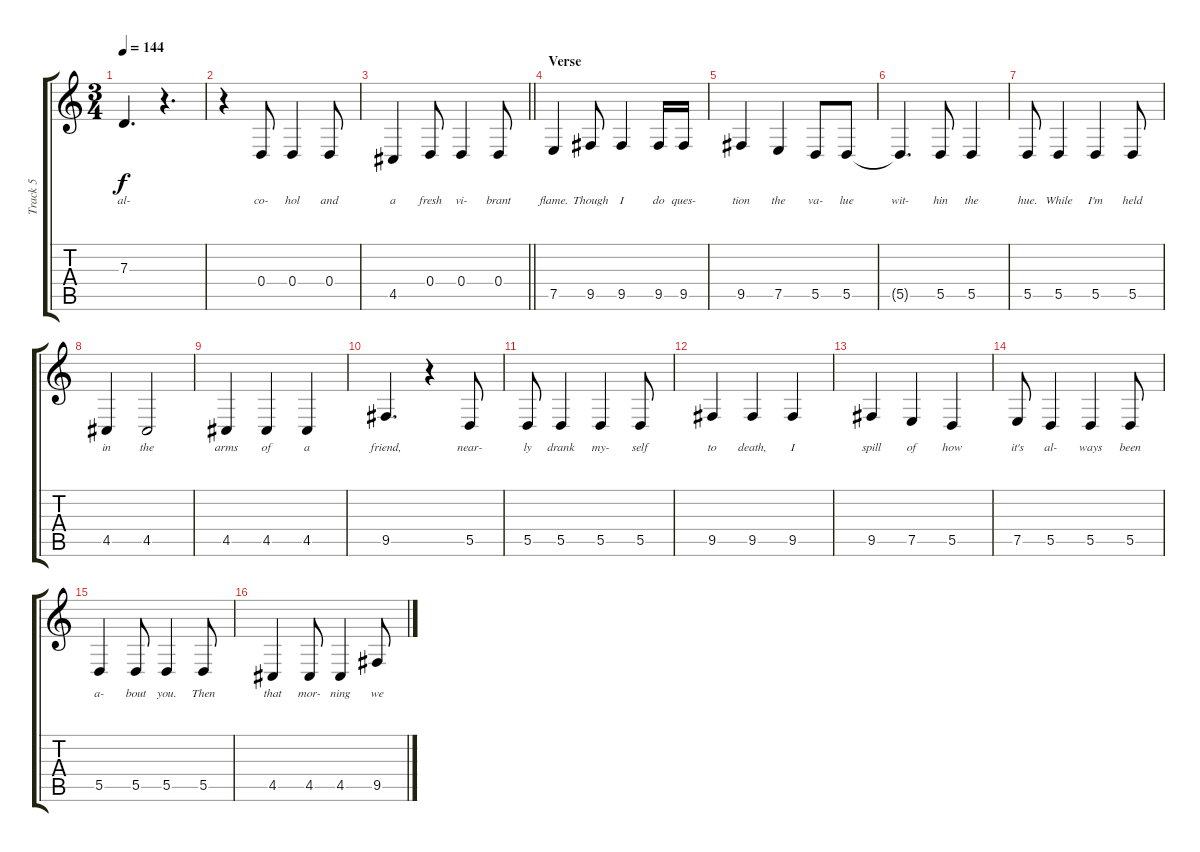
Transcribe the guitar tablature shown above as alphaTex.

\track ("Track 5" "Track 5") {instrument clarinet}
\staff {score tabs}
\tuning (E4 B3 G3 D3 A2 D2) {hide}
\ts (3 4)
\tempo 144
\clef g2
\ks c
7.3.4{d lyrics (0 "al-") lyrics (1 "") lyrics (2 "") lyrics (3 "") lyrics (4 "") dy f} r.4{d} |
r.4 0.4.8{lyrics (0 "co-") lyrics (1 "") lyrics (2 "") lyrics (3 "") lyrics (4 "")} 0.4.4{lyrics (0 "hol") lyrics (1 "") lyrics (2 "") lyrics (3 "") lyrics (4 "")} 0.4.8{lyrics (0 "and") lyrics (1 "") lyrics (2 "") lyrics (3 "") lyrics (4 "")} |
\barLineRight lightlight
4.5.4{lyrics (0 "a") lyrics (1 "") lyrics (2 "") lyrics (3 "") lyrics (4 "")} 0.4.8{lyrics (0 "fresh") lyrics (1 "") lyrics (2 "") lyrics (3 "") lyrics (4 "")} 0.4.4{lyrics (0 "vi-") lyrics (1 "") lyrics (2 "") lyrics (3 "") lyrics (4 "")} 0.4.8{lyrics (0 "brant") lyrics (1 "") lyrics (2 "") lyrics (3 "") lyrics (4 "")} |
\section ("" "Verse")
7.5.4{lyrics (0 "flame.") lyrics (1 "") lyrics (2 "") lyrics (3 "") lyrics (4 "")} 9.5.8{lyrics (0 "Though") lyrics (1 "") lyrics (2 "") lyrics (3 "") lyrics (4 "")} 9.5.4{lyrics (0 "I") lyrics (1 "") lyrics (2 "") lyrics (3 "") lyrics (4 "")} 9.5.16{lyrics (0 "do") lyrics (1 "") lyrics (2 "") lyrics (3 "") lyrics (4 "")} 9.5.16{lyrics (0 "ques-") lyrics (1 "") lyrics (2 "") lyrics (3 "") lyrics (4 "")} |
9.5.4{lyrics (0 "tion") lyrics (1 "") lyrics (2 "") lyrics (3 "") lyrics (4 "")} 7.5.4{lyrics (0 "the") lyrics (1 "") lyrics (2 "") lyrics (3 "") lyrics (4 "")} 5.5.8{lyrics (0 "va-") lyrics (1 "") lyrics (2 "") lyrics (3 "") lyrics (4 "")} 5.5.8{lyrics (0 "lue") lyrics (1 "") lyrics (2 "") lyrics (3 "") lyrics (4 "")} |
5.5{t}.4{d lyrics (0 "wit-") lyrics (1 "") lyrics (2 "") lyrics (3 "") lyrics (4 "")} 5.5.8{lyrics (0 "hin") lyrics (1 "") lyrics (2 "") lyrics (3 "") lyrics (4 "")} 5.5.4{lyrics (0 "the") lyrics (1 "") lyrics (2 "") lyrics (3 "") lyrics (4 "")} |
5.5.8{lyrics (0 "hue.") lyrics (1 "") lyrics (2 "") lyrics (3 "") lyrics (4 "")} 5.5.4{lyrics (0 "While") lyrics (1 "") lyrics (2 "") lyrics (3 "") lyrics (4 "")} 5.5.4{lyrics (0 "I'm") lyrics (1 "") lyrics (2 "") lyrics (3 "") lyrics (4 "")} 5.5.8{lyrics (0 "held") lyrics (1 "") lyrics (2 "") lyrics (3 "") lyrics (4 "")} |
4.5.4{lyrics (0 "in") lyrics (1 "") lyrics (2 "") lyrics (3 "") lyrics (4 "")} 4.5.2{lyrics (0 "the") lyrics (1 "") lyrics (2 "") lyrics (3 "") lyrics (4 "")} |
4.5.4{lyrics (0 "arms") lyrics (1 "") lyrics (2 "") lyrics (3 "") lyrics (4 "")} 4.5.4{lyrics (0 "of") lyrics (1 "") lyrics (2 "") lyrics (3 "") lyrics (4 "")} 4.5.4{lyrics (0 "a") lyrics (1 "") lyrics (2 "") lyrics (3 "") lyrics (4 "")} |
9.5.4{d lyrics (0 "friend,") lyrics (1 "") lyrics (2 "") lyrics (3 "") lyrics (4 "")} r.4 5.5.8{lyrics (0 "near-") lyrics (1 "") lyrics (2 "") lyrics (3 "") lyrics (4 "")} |
5.5.8{lyrics (0 "ly") lyrics (1 "") lyrics (2 "") lyrics (3 "") lyrics (4 "")} 5.5.4{lyrics (0 "drank") lyrics (1 "") lyrics (2 "") lyrics (3 "") lyrics (4 "")} 5.5.4{lyrics (0 "my-") lyrics (1 "") lyrics (2 "") lyrics (3 "") lyrics (4 "")} 5.5.8{lyrics (0 "self") lyrics (1 "") lyrics (2 "") lyrics (3 "") lyrics (4 "")} |
9.5.4{lyrics (0 "to") lyrics (1 "") lyrics (2 "") lyrics (3 "") lyrics (4 "")} 9.5.4{lyrics (0 "death,") lyrics (1 "") lyrics (2 "") lyrics (3 "") lyrics (4 "")} 9.5.4{lyrics (0 "I") lyrics (1 "") lyrics (2 "") lyrics (3 "") lyrics (4 "")} |
9.5.4{lyrics (0 "spill") lyrics (1 "") lyrics (2 "") lyrics (3 "") lyrics (4 "")} 7.5.4{lyrics (0 "of") lyrics (1 "") lyrics (2 "") lyrics (3 "") lyrics (4 "")} 5.5.4{lyrics (0 "how") lyrics (1 "") lyrics (2 "") lyrics (3 "") lyrics (4 "")} |
7.5.8{lyrics (0 "it's") lyrics (1 "") lyrics (2 "") lyrics (3 "") lyrics (4 "")} 5.5.4{lyrics (0 "al-") lyrics (1 "") lyrics (2 "") lyrics (3 "") lyrics (4 "")} 5.5.4{lyrics (0 "ways") lyrics (1 "") lyrics (2 "") lyrics (3 "") lyrics (4 "")} 5.5.8{lyrics (0 "been") lyrics (1 "") lyrics (2 "") lyrics (3 "") lyrics (4 "")} |
5.5.4{lyrics (0 "a-") lyrics (1 "") lyrics (2 "") lyrics (3 "") lyrics (4 "")} 5.5.8{lyrics (0 "bout") lyrics (1 "") lyrics (2 "") lyrics (3 "") lyrics (4 "")} 5.5.4{lyrics (0 "you.") lyrics (1 "") lyrics (2 "") lyrics (3 "") lyrics (4 "")} 5.5.8{lyrics (0 "Then") lyrics (1 "") lyrics (2 "") lyrics (3 "") lyrics (4 "")} |
4.5.4{lyrics (0 "that") lyrics (1 "") lyrics (2 "") lyrics (3 "") lyrics (4 "")} 4.5.8{lyrics (0 "mor-") lyrics (1 "") lyrics (2 "") lyrics (3 "") lyrics (4 "")} 4.5.4{lyrics (0 "ning") lyrics (1 "") lyrics (2 "") lyrics (3 "") lyrics (4 "")} 9.5.8{lyrics (0 "we") lyrics (1 "") lyrics (2 "") lyrics (3 "") lyrics (4 "")}
